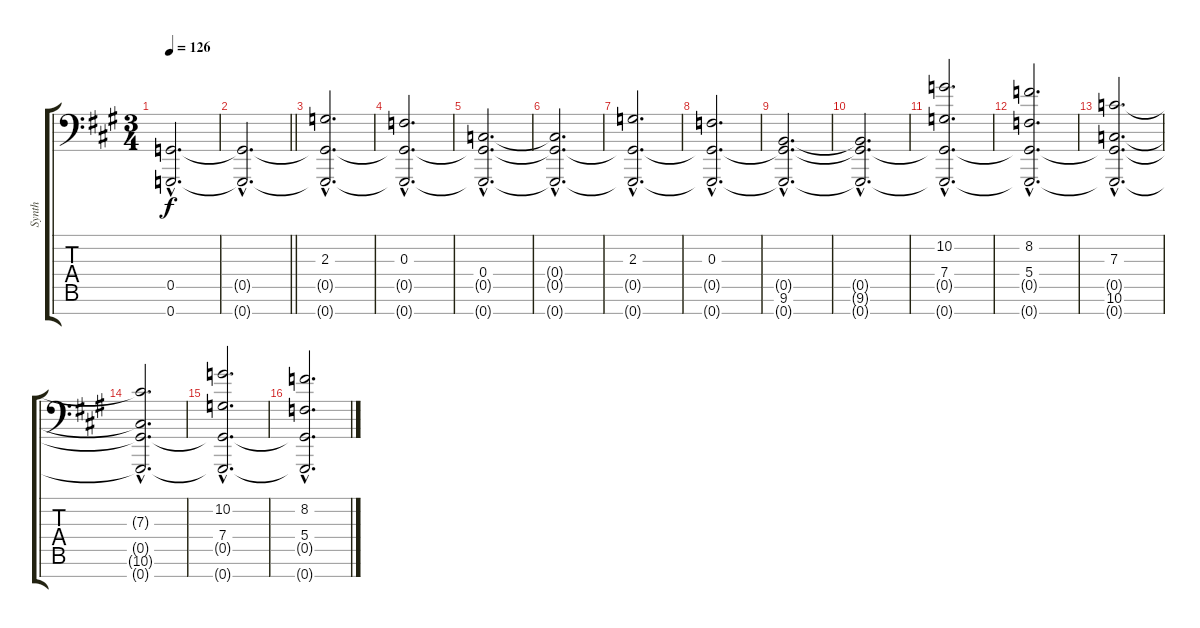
\track ("Synth" "Synth") {instrument pad6metallic}
\staff {score tabs}
\tuning (D4 A3 F3 C3 G2 D2 G1) {hide}
\ts (3 4)
\tempo 126
\clef f4
\ks f#minor
(0.5{hac t} 0.7{hac t}).2{d dy f} |
\barLineRight lightlight
(0.5{hac t} 0.7{hac t}).2{d} |
(2.3{hac} 0.5{hac t} 0.7{hac t}).2{d} |
(0.3{hac} 0.5{hac t} 0.7{hac t}).2{d} |
(0.4{hac} 0.5{hac t} 0.7{hac t}).2{d} |
(0.4{hac t} 0.5{hac t} 0.7{hac t}).2{d} |
(2.3{hac} 0.5{hac t} 0.7{hac t}).2{d} |
(0.3{hac} 0.5{hac t} 0.7{hac t}).2{d} |
(0.5{hac t} 9.6{hac} 0.7{hac t}).2{d} |
(0.5{hac t} 9.6{hac t} 0.7{hac t}).2{d} |
(10.2{hac} 7.4{hac} 0.5{hac t} 0.7{hac t}).2{d} |
(8.2{hac} 5.4{hac} 0.5{hac t} 0.7{hac t}).2{d} |
(7.3{hac} 0.5{hac t} 10.6{hac} 0.7{hac t}).2{d} |
(7.3{hac t} 0.5{hac t} 10.6{hac t} 0.7{hac t}).2{d} |
(10.2{hac} 7.4{hac} 0.5{hac t} 0.7{hac t}).2{d} |
(8.2{hac} 5.4{hac} 0.5{hac t} 0.7{hac t}).2{d}
